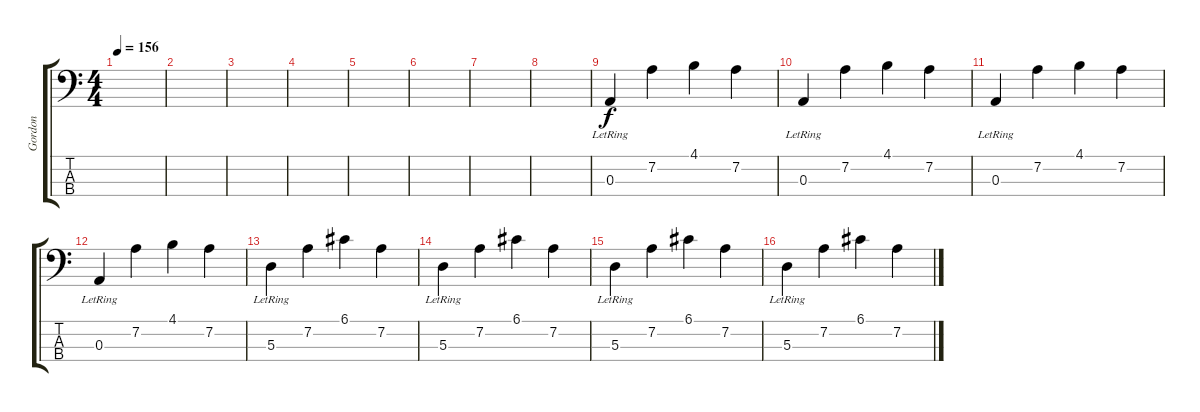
\track ("Gordon" "Gordon") {instrument electricbassfinger}
\staff {score tabs}
\tuning (G2 D2 A1 E1) {hide}
\ts (4 4)
\tempo 156
\clef f4
\ks c
|
|
|
|
|
|
|
|
0.3{lr}.4 7.2.4 4.1.4 7.2.4 |
0.3{lr}.4 7.2.4 4.1.4 7.2.4 |
0.3{lr}.4 7.2.4 4.1.4 7.2.4 |
0.3{lr}.4 7.2.4 4.1.4 7.2.4 |
5.3{lr}.4 7.2.4 6.1.4 7.2.4 |
5.3{lr}.4 7.2.4 6.1.4 7.2.4 |
5.3{lr}.4 7.2.4 6.1.4 7.2.4 |
5.3{lr}.4 7.2.4 6.1.4 7.2.4
